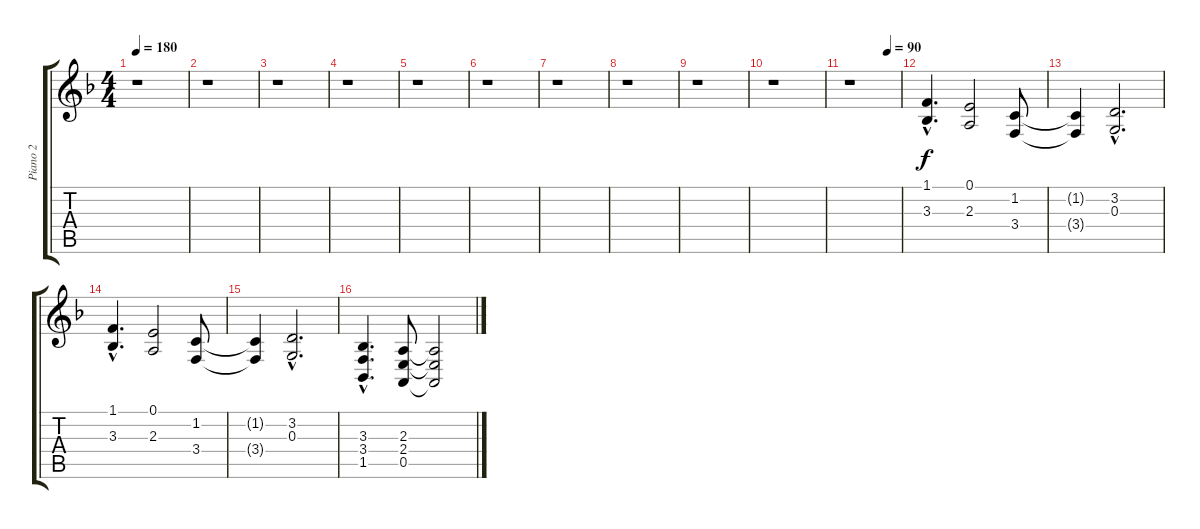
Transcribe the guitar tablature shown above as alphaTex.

\track ("Piano 2" "Piano 2") {instrument electricgrandpiano}
\staff {score tabs}
\tuning (E4 B3 G3 D3 A2 E2) {hide}
\ts (4 4)
\tempo 180
\clef g2
\ks f
r.1{dy f} |
r.1 |
r.1 |
r.1 |
r.1 |
r.1 |
r.1 |
r.1 |
r.1 |
r.1 |
\tempo (90 0.75)
r.1 |
(1.1{hac} 3.3{hac}).4{d} (0.1 2.3).2 (1.2 3.4).8 |
(1.2{t} 3.4{t}).4 (3.2{hac} 0.3{hac}).2{d} |
(1.1{hac} 3.3{hac}).4{d} (0.1 2.3).2 (1.2 3.4).8 |
(1.2{t} 3.4{t}).4 (3.2{hac} 0.3{hac}).2{d} |
(3.3{hac} 3.4{hac} 1.5{hac}).4{d} (2.3 2.4 0.5).8 (2.3{t} 2.4{t} 0.5{t}).2
